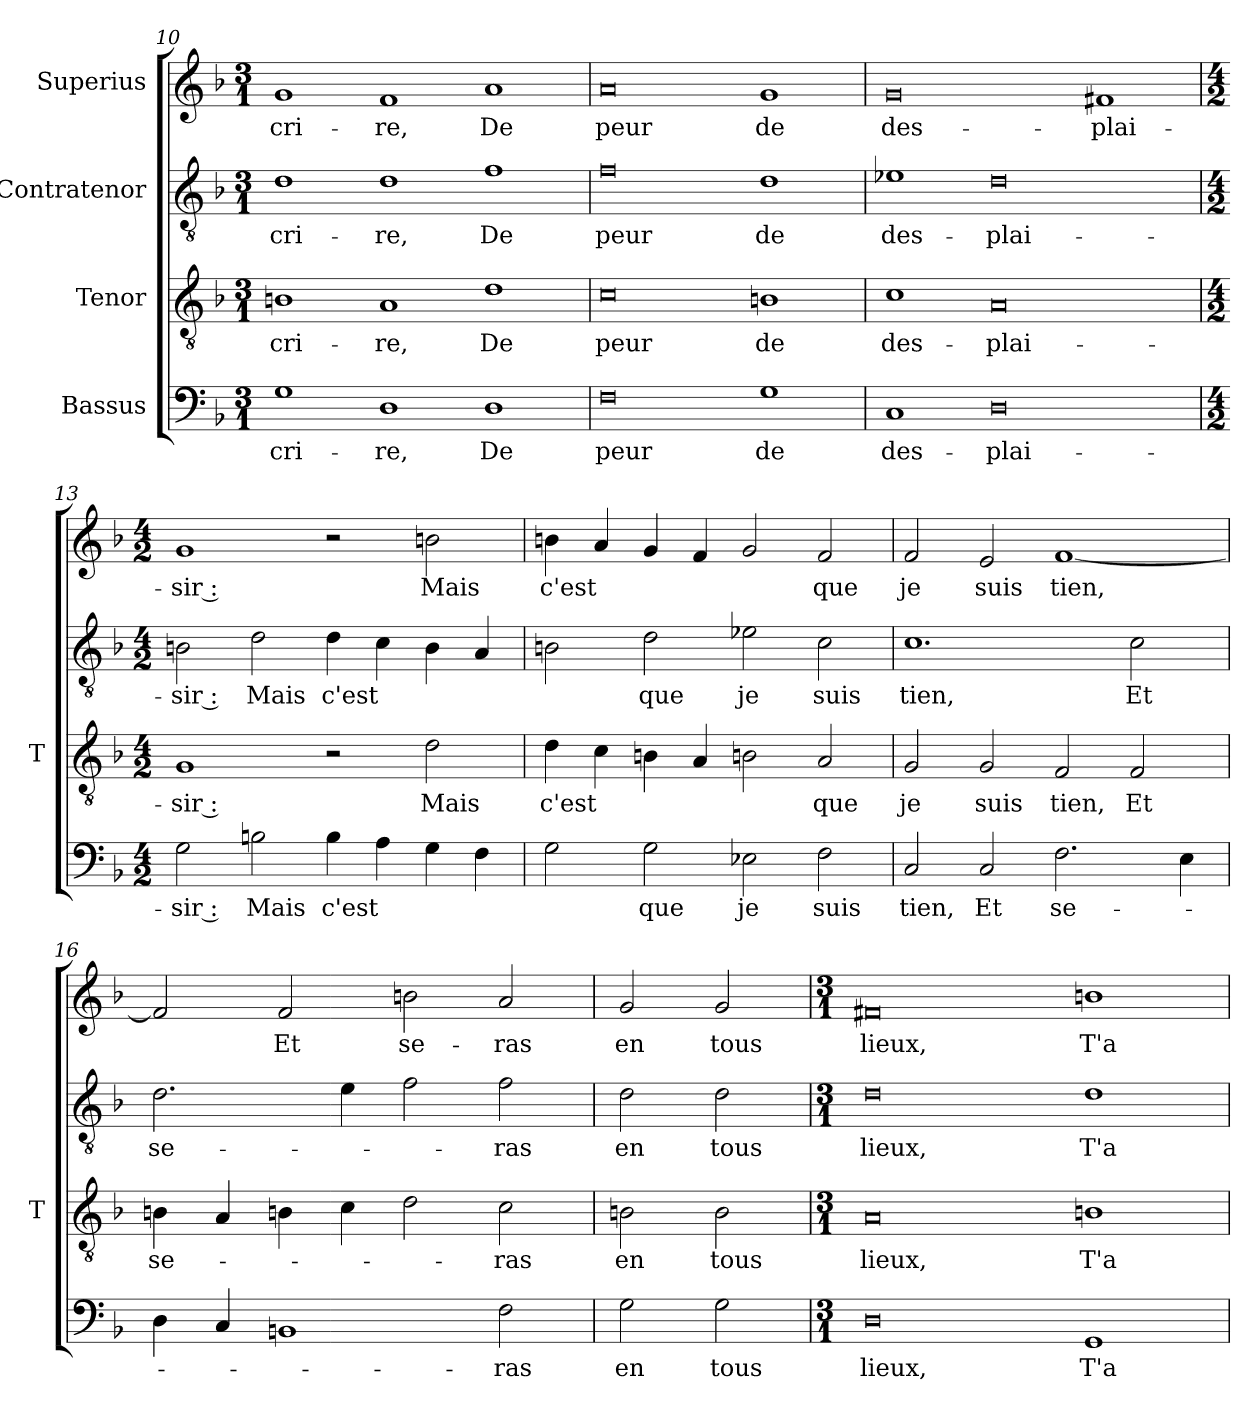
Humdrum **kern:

**kern	**text	**kern	**text	**kern	**text	**kern	**text
*part4	*part4	*part3	*part3	*part2	*part2	*part1	*part1
*staff4	*staff4	*staff3	*staff3	*staff2	*staff2	*staff1	*staff1
*I"Bassus	*	*I"Tenor	*	*I"Contratenor	*	*I"Superius	*
*	*	*I'T	*	*	*	*	*
*clefF4	*	*clefGv2	*	*clefGv2	*	*clefG2	*
*k[b-]	*	*k[b-]	*	*k[b-]	*	*k[b-]	*
*M3/1	*	*M3/1	*	*M3/1	*	*M3/1	*
=10	=10	=10	=10	=10	=10	=10	=10
1G	cri-	1Bn	cri-	1d	cri-	1g	cri-
1D	-re,	1A	-re,	1d	-re,	1f	-re,
1D	-De	1d	-De	1f	-De	1a	-De
=11	=11	=11	=11	=11	=11	=11	=11
0F	-peur	0c	-peur	0f	-peur	0a	-peur
1G	-de	1Bn	-de	1d	-de	1g	-de
=12	=12	=12	=12	=12	=12	=12	=12
1C	des-	1c	des-	1e-X	des-	0g	des-
0D	plai-	0A	plai-	0d	plai-	.	.
.	.	.	.	.	.	1f#X	plai-
=13	=13	=13	=13	=13	=13	=13	=13
*M4/2	*	*M4/2	*	*M4/2	*	*M4/2	*
2G	-sir :	1G	-sir :	2B	-sir :	1g	-sir :
2B	-Mais	.	.	2d	-Mais	.	.
4B	-c'est	2r	.	4d	-c'est	2r	.
4A	.	.	.	4c	.	.	.
4G	.	2d	-Mais	4B	.	2b	-Mais
4F	.	.	.	4A	.	.	.
=14	=14	=14	=14	=14	=14	=14	=14
2G	.	4d	-c'est	2B	.	4b	-c'est
.	.	4c	.	.	.	4a	.
2G	-que	4Bn	.	2d	-que	4g	.
.	.	4A	.	.	.	4f	.
2E-X	-je	2Bn	.	2e-X	-je	2g	.
2F	-suis	2A	-que	2c	-suis	2f	-que
=15	=15	=15	=15	=15	=15	=15	=15
2C	-tien,	2G	-je	1.c	-tien,	2f	-je
2C	-Et	2G	-suis	.	.	2e	-suis
2.F	se-	2F	-tien,	.	.	[1f	-tien,
.	.	2F	-Et	2c	-Et	.	.
4E	.	.	.	.	.	.	.
=16	=16	=16	=16	=16	=16	=16	=16
4D	.	4Bn	se-	2.d	se-	2f]	.
4C	.	4A	.	.	.	.	.
1BB	.	4Bn	.	.	.	2f	-Et
.	.	4c	.	4e	.	.	.
.	.	2d	.	2f	.	2b	se-
2F	-ras	2c	-ras	2f	-ras	2a	-ras
=17	=17	=17	=17	=17	=17	=17	=17
2G	-en	2Bn	-en	2d	-en	2g	-en
2G	-tous	2B	-tous	2d	-tous	2g	-tous
=18	=18	=18	=18	=18	=18	=18	=18
*M3/1	*	*M3/1	*	*M3/1	*	*M3/1	*
0D	-lieux,	0A	-lieux,	0d	-lieux,	0f#X	-lieux,
1GG	T'a-	1Bn	T'a-	1d	T'a-	1b	T'a-
=	=	=	=	=	=	=	=
*-	*-	*-	*-	*-	*-	*-	*-
